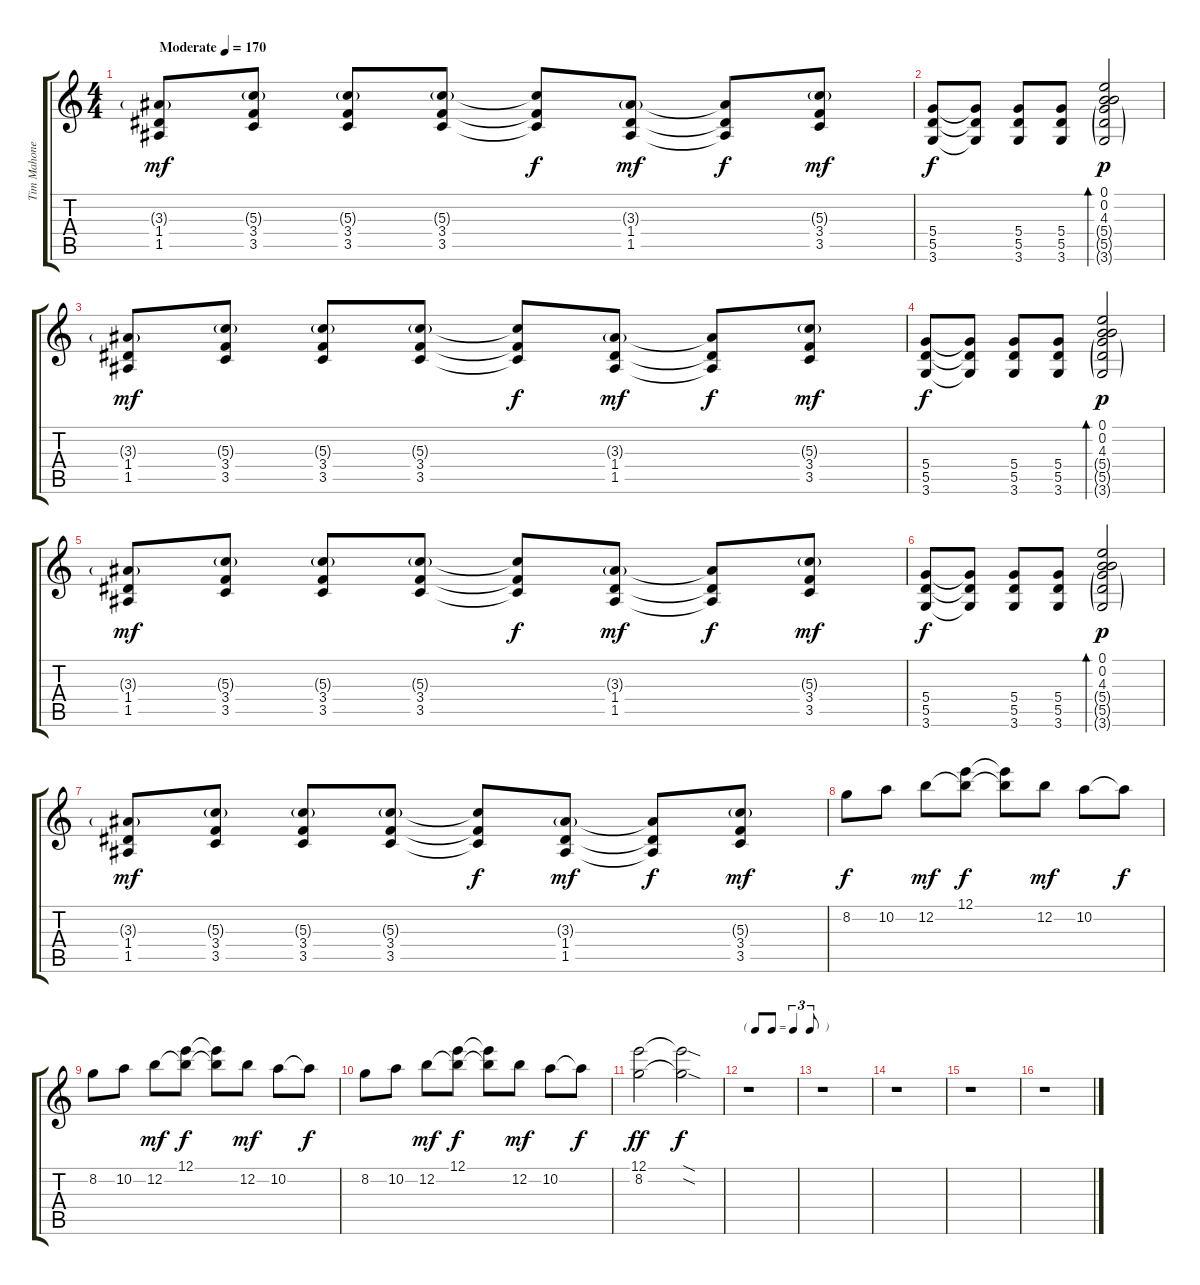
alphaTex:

\track ("Tim Mahoney" "Tim Mahone") {instrument distortionguitar}
\staff {score tabs}
\tuning (E4 B3 G3 D3 A2 E2) {hide}
\ts (4 4)
\tempo (170 "Moderate")
\clef g2
\ks c
(3.3{g} 1.4 1.5).8{dy mf instrument distortionguitar} (5.3{g} 3.4 3.5).8 (5.3{g} 3.4 3.5).8 (5.3{g} 3.4 3.5).8 (5.3{t} 3.4{t} 3.5{t}).8{dy f} (3.3{g} 1.4 1.5).8{dy mf} (3.3{t} 1.4{t} 1.5{t}).8{dy f} (5.3{g} 3.4 3.5).8{dy mf} |
(5.4 5.5 3.6).8{dy f} (5.4{t} 5.5{t} 3.6{t}).8 (5.4 5.5 3.6).8 (5.4 5.5 3.6).8 (0.1 0.2 4.3 5.4{g} 5.5{g} 3.6{g}).2{bd 120 dy p} |
(3.3{g} 1.4 1.5).8{dy mf} (5.3{g} 3.4 3.5).8 (5.3{g} 3.4 3.5).8 (5.3{g} 3.4 3.5).8 (5.3{t} 3.4{t} 3.5{t}).8{dy f} (3.3{g} 1.4 1.5).8{dy mf} (3.3{t} 1.4{t} 1.5{t}).8{dy f} (5.3{g} 3.4 3.5).8{dy mf} |
(5.4 5.5 3.6).8{dy f} (5.4{t} 5.5{t} 3.6{t}).8 (5.4 5.5 3.6).8 (5.4 5.5 3.6).8 (0.1 0.2 4.3 5.4{g} 5.5{g} 3.6{g}).2{bd 120 dy p} |
(3.3{g} 1.4 1.5).8{dy mf} (5.3{g} 3.4 3.5).8 (5.3{g} 3.4 3.5).8 (5.3{g} 3.4 3.5).8 (5.3{t} 3.4{t} 3.5{t}).8{dy f} (3.3{g} 1.4 1.5).8{dy mf} (3.3{t} 1.4{t} 1.5{t}).8{dy f} (5.3{g} 3.4 3.5).8{dy mf} |
(5.4 5.5 3.6).8{dy f} (5.4{t} 5.5{t} 3.6{t}).8 (5.4 5.5 3.6).8 (5.4 5.5 3.6).8 (0.1 0.2 4.3 5.4{g} 5.5{g} 3.6{g}).2{bd 120 dy p} |
(3.3{g} 1.4 1.5).8{dy mf} (5.3{g} 3.4 3.5).8 (5.3{g} 3.4 3.5).8 (5.3{g} 3.4 3.5).8 (5.3{t} 3.4{t} 3.5{t}).8{dy f} (3.3{g} 1.4 1.5).8{dy mf} (3.3{t} 1.4{t} 1.5{t}).8{dy f} (5.3{g} 3.4 3.5).8{dy mf} |
8.2.8{dy f} 10.2.8 12.2.8{dy mf} (12.1 12.2{t}).8{dy f} (12.1{t} 12.2{t}).8 12.2.8{dy mf} 10.2.8 10.2{t}.8{dy f} |
8.2.8 10.2.8 12.2.8{dy mf} (12.1 12.2{t}).8{dy f} (12.1{t} 12.2{t}).8 12.2.8{dy mf} 10.2.8 10.2{t}.8{dy f} |
8.2.8 10.2.8 12.2.8{dy mf} (12.1 12.2{t}).8{dy f} (12.1{t} 12.2{t}).8 12.2.8{dy mf} 10.2.8 10.2{t}.8{dy f} |
(12.1 8.2).2{dy ff} (12.1{sod t} 8.2{sod t}).2{dy f} |
\tf triplet8th
r.1 |
r.1 |
r.1 |
r.1 |
r.1
